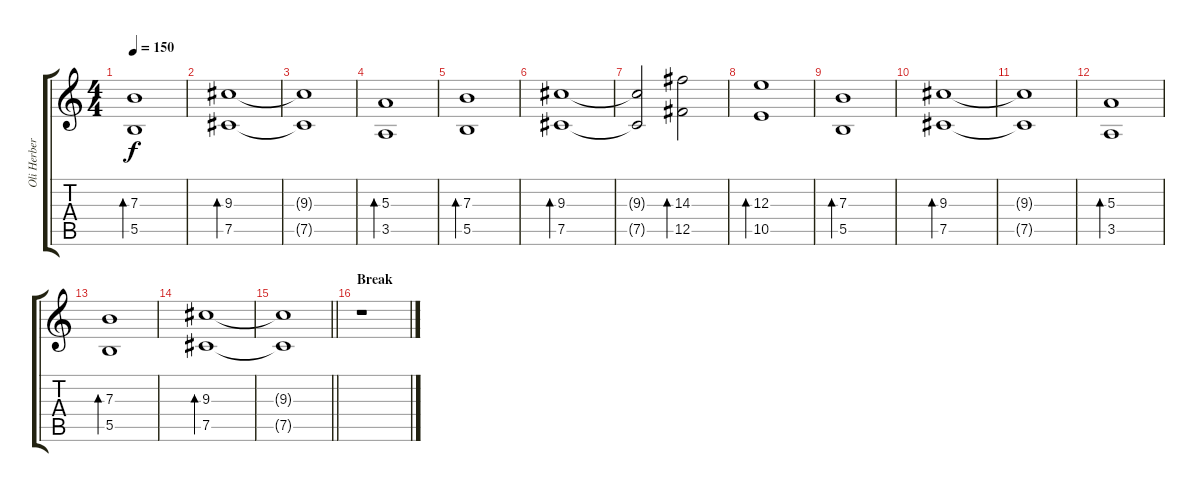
\track ("Oli Herbert" "Oli Herber") {instrument overdrivenguitar}
\staff {score tabs}
\tuning (Db4 Ab3 E3 B2 Gb2 Db2) {hide}
\ts (4 4)
\tempo 150
\clef g2
\ks c
(7.3 5.5).1{bd 60 dy f} |
(9.3 7.5).1{bd 60} |
(9.3{t} 7.5{t}).1 |
(5.3 3.5).1{bd 60} |
(7.3 5.5).1{bd 60} |
(9.3 7.5).1{bd 60} |
(9.3{t} 7.5{t}).2 (14.3 12.5).2{bd 60} |
(12.3 10.5).1{bd 60} |
(7.3 5.5).1{bd 60} |
(9.3 7.5).1{bd 60} |
(9.3{t} 7.5{t}).1 |
(5.3 3.5).1{bd 60} |
(7.3 5.5).1{bd 60} |
(9.3 7.5).1{bd 60} |
\barLineRight lightlight
(9.3{t} 7.5{t}).1 |
\section ("" "Break")
r.1
